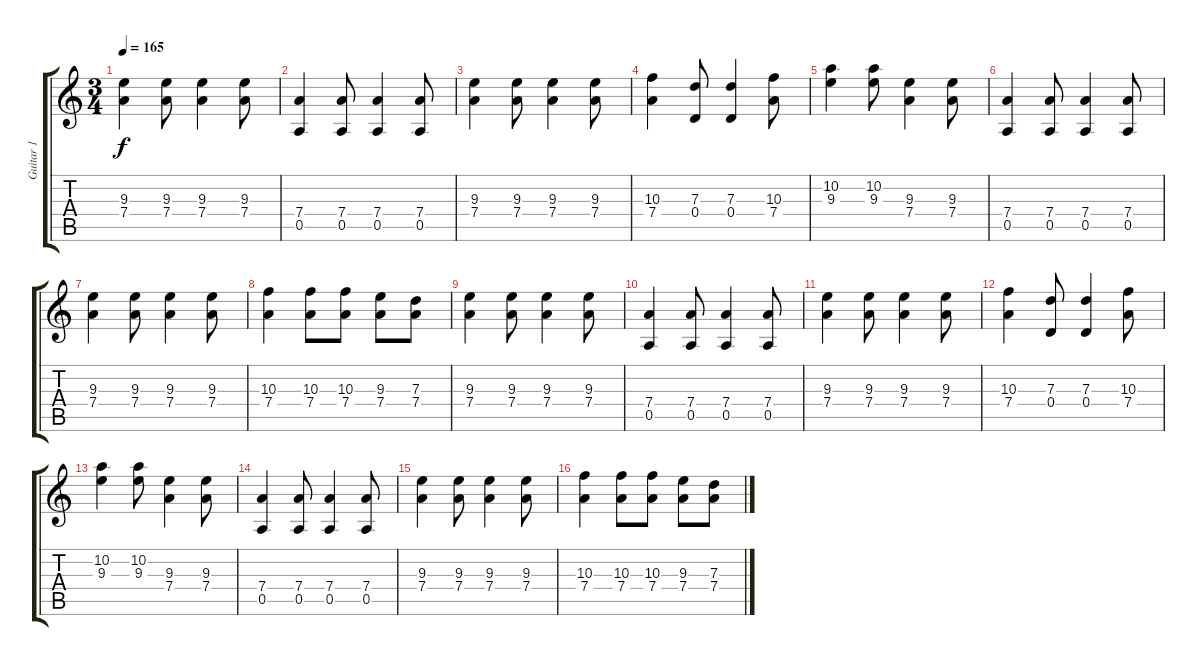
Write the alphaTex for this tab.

\track ("Guitar 1" "Guitar 1") {instrument distortionguitar}
\staff {score tabs}
\tuning (E4 B3 G3 D3 A2 E2) {hide}
\ts (3 4)
\tempo 165
\clef g2
\ks c
(9.3 7.4).4{dy f} (9.3 7.4).8 (9.3 7.4).4 (9.3 7.4).8 |
(7.4 0.5).4 (7.4 0.5).8 (7.4 0.5).4 (7.4 0.5).8 |
(9.3 7.4).4 (9.3 7.4).8 (9.3 7.4).4 (9.3 7.4).8 |
(10.3 7.4).4 (7.3 0.4).8 (7.3 0.4).4 (10.3 7.4).8 |
(10.2 9.3).4 (10.2 9.3).8 (9.3 7.4).4 (9.3 7.4).8 |
(7.4 0.5).4{volume 12} (7.4 0.5).8 (7.4 0.5).4 (7.4 0.5).8 |
(9.3 7.4).4 (9.3 7.4).8 (9.3 7.4).4 (9.3 7.4).8 |
(10.3 7.4).4 (10.3 7.4).8 (10.3 7.4).8 (9.3 7.4).8 (7.3 7.4).8 |
(9.3 7.4).4 (9.3 7.4).8 (9.3 7.4).4 (9.3 7.4).8 |
(7.4 0.5).4 (7.4 0.5).8 (7.4 0.5).4 (7.4 0.5).8 |
(9.3 7.4).4 (9.3 7.4).8 (9.3 7.4).4 (9.3 7.4).8 |
(10.3 7.4).4 (7.3 0.4).8 (7.3 0.4).4 (10.3 7.4).8 |
(10.2 9.3).4 (10.2 9.3).8 (9.3 7.4).4 (9.3 7.4).8 |
(7.4 0.5).4{volume 12} (7.4 0.5).8 (7.4 0.5).4 (7.4 0.5).8 |
(9.3 7.4).4 (9.3 7.4).8 (9.3 7.4).4 (9.3 7.4).8 |
(10.3 7.4).4 (10.3 7.4).8 (10.3 7.4).8 (9.3 7.4).8 (7.3 7.4).8
